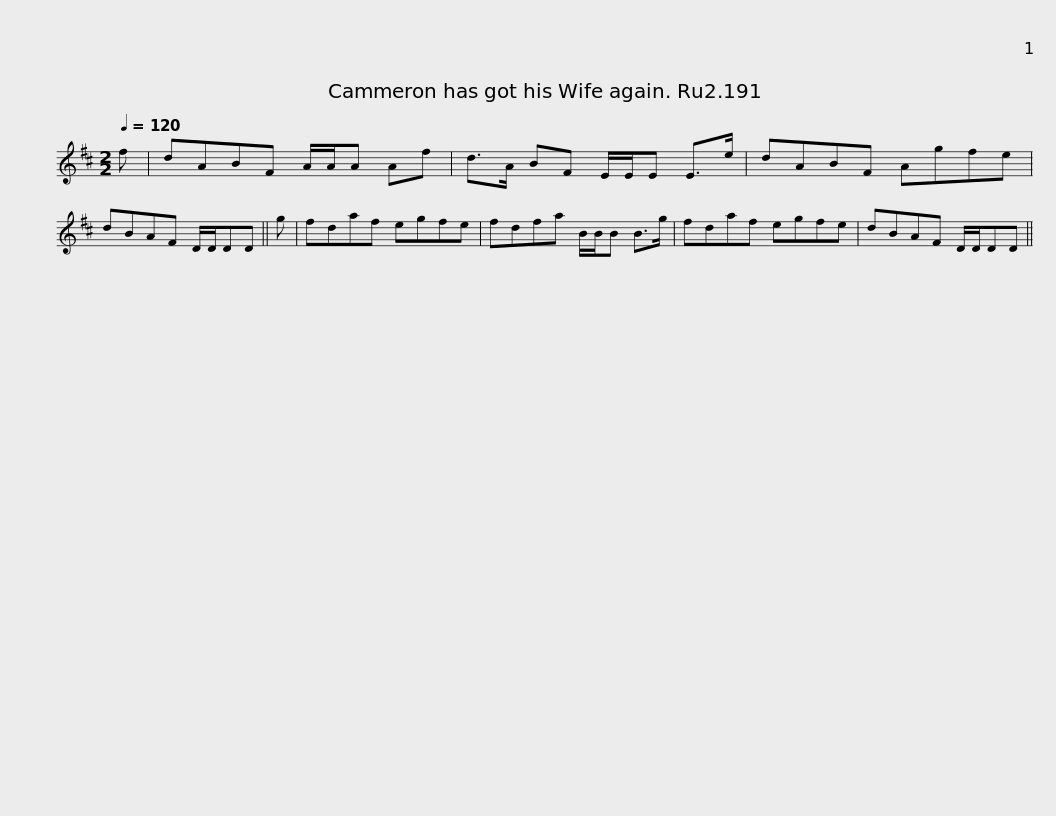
X:1
L:1/8
Q:1/4=120
M:2/2
I:linebreak $
K:D
V:1 treble
V:1
 f | dABF A/A/A Af | d>A BF E/E/E E>e | dABF Agfe | dBAF D/D/DD || %5
 g |$ fdaf egfe | fdfa B/B/B B>g | fdaf egfe | dBAF D/D/DD || %10
